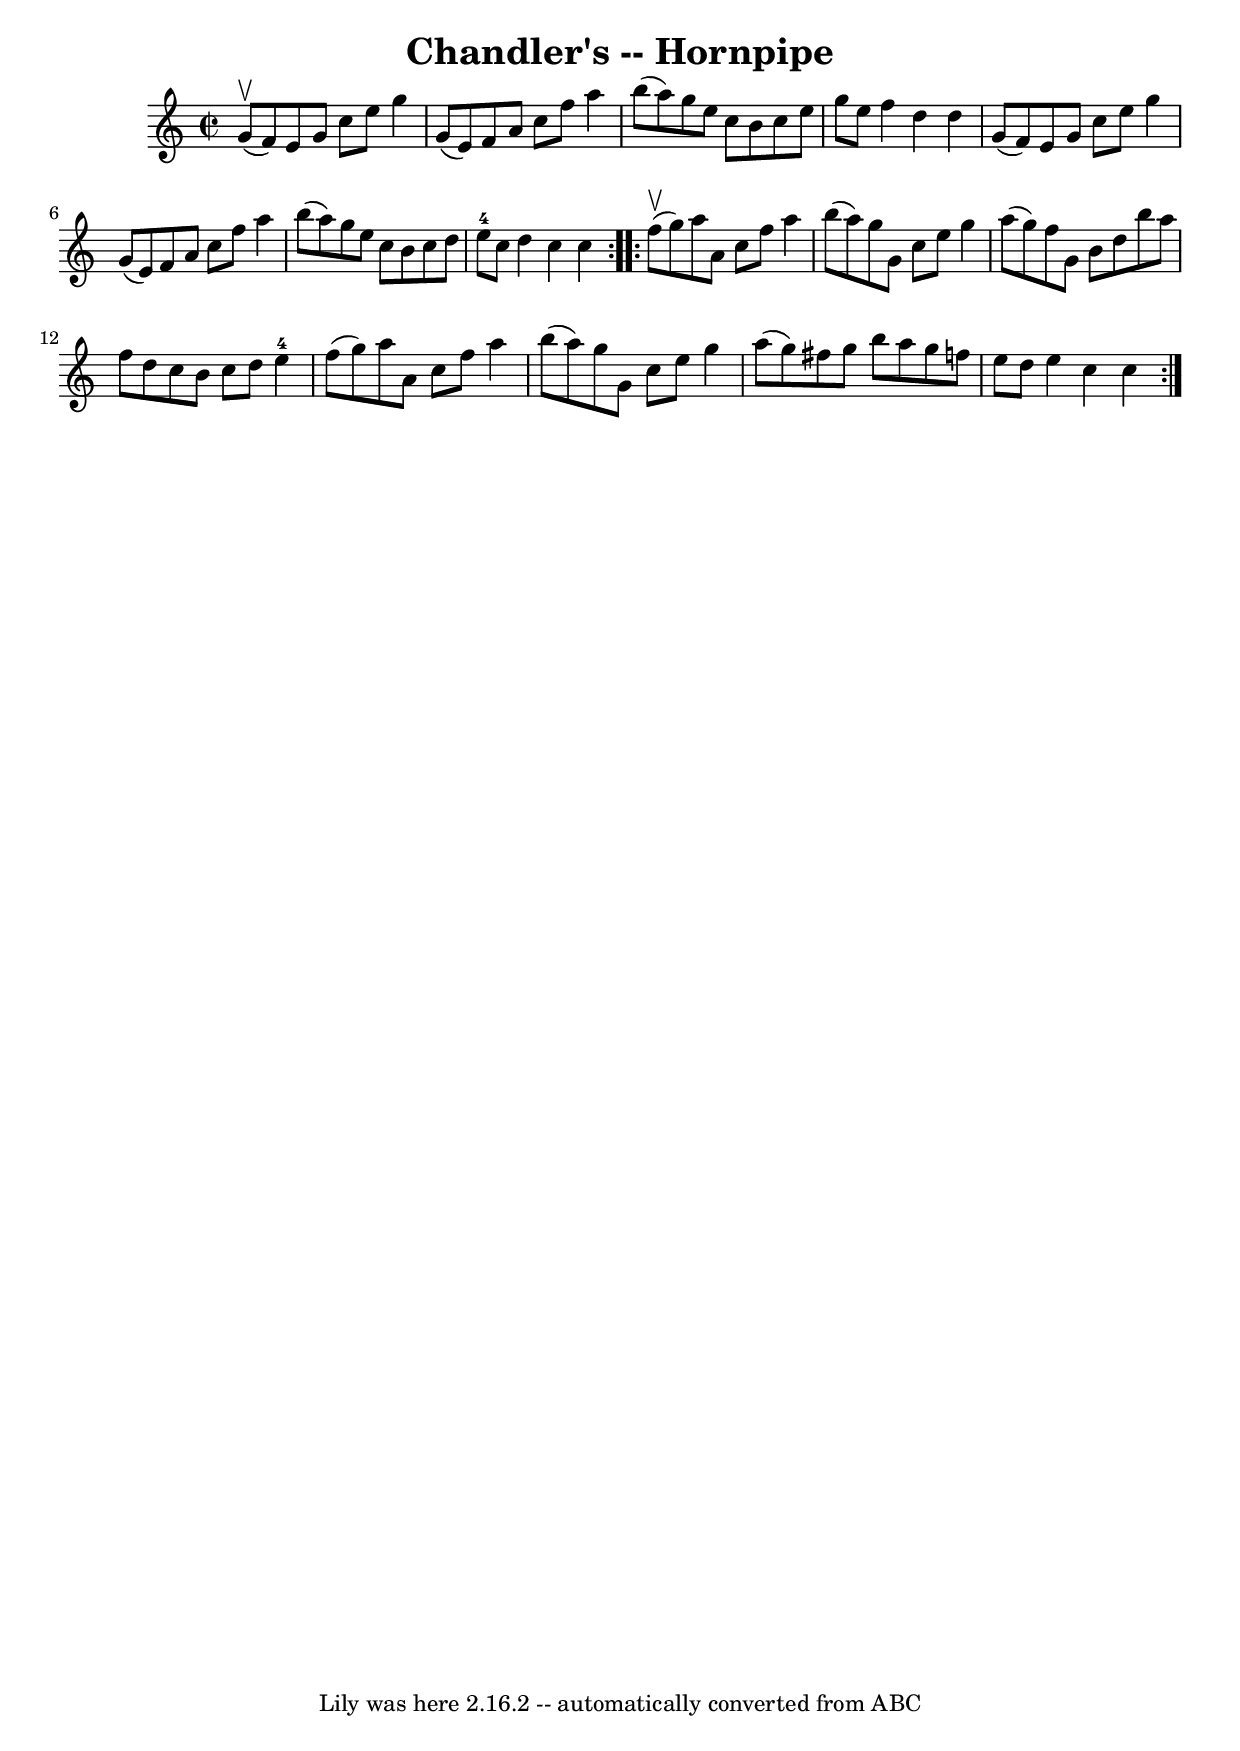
\version "2.16.2"
\include "Mammoth.ily"
\header {
	%% book = "Cole's 1000 Fiddle Tunes"
	crossRefNumber = "1"
	footnotes = ""
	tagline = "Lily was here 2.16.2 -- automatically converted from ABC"
	title = "Chandler's -- Hornpipe"
}
voicedefault =  {


\repeat volta 2 {
\override Staff.TimeSignature #'style = #'C
 \time 2/2 
\key c \major g'8 (^\upbow f'8) |
 e'8 g'8    
c''8 e''8 g''4 g'8 (e'8) |
 f'8 a'8 c''8 f''8   
 a''4 b''8 (a''8) |
 g''8 e''8 c''8 b'8 c''8    
e''8 g''8 e''8  |
 f''4 d''4 d''4 g'8 (f'8) 
|
 e'8 g'8 c''8 e''8 g''4 g'8 (e'8) |
   
f'8 a'8 c''8 f''8 a''4 b''8 (a''8) |
 g''8 e''8 
 c''8 b'8 c''8 d''8 e''8-4 c''8  |
 d''4 c''4    
c''4  }     \repeat volta 2 { f''8 (^\upbow g''8) |
 a''8    
a'8 c''8 f''8 a''4 b''8 (a''8) |
 g''8 g'8 c''8 
 e''8 g''4 a''8 (g''8) |
 f''8 g'8 b'8 d''8    
b''8 a''8 f''8 d''8  |
 c''8 b'8 c''8 d''8 e''4 
-4 f''8 (g''8) |
 a''8 a'8 c''8 f''8 a''4    
b''8 (a''8) |
 g''8 g'8 c''8 e''8 g''4 a''8 (
g''8) |
 fis''8 g''8 b''8 a''8 g''8 f''!8 e''8    
d''8  |
 e''4 c''4 c''4  }   
}

\score{
    <<

	\context Staff="default"
	{
	    \voicedefault 
	}

    >>
	\layout {
	}
	\midi {}
}
